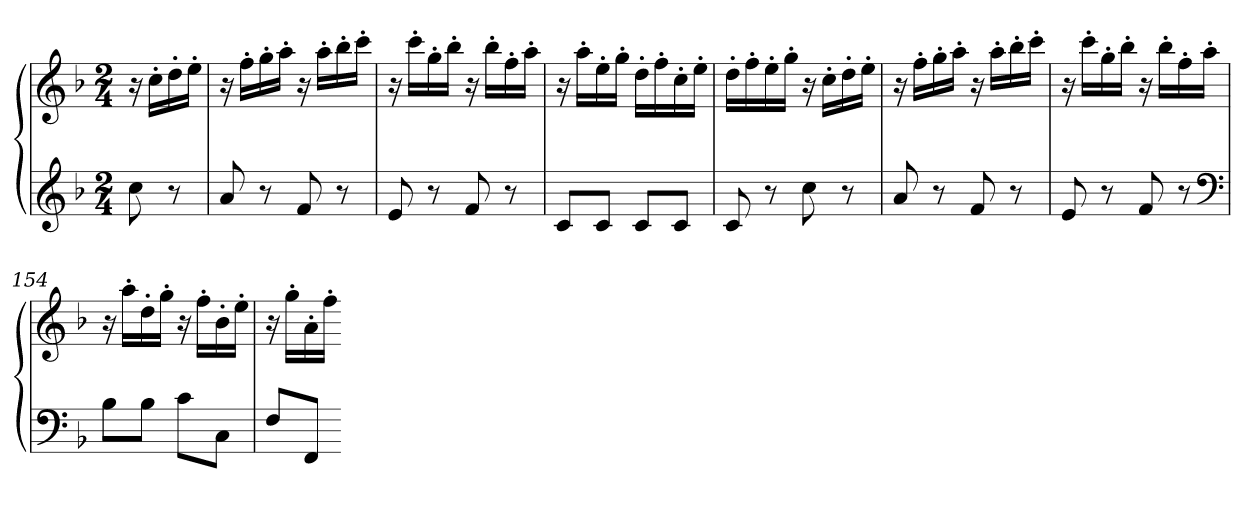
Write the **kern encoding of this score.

**kern	**kern
*part1	*part1
*staff2	*staff1
*clefG2	*clefG2
*k[b-]	*k[b-]
*F:	*F:
*M2/4	*M2/4
=	=
8cc	16r
.	16cc'LL
8r	16dd'
.	16ee'JJ
=148	=148
8a	16r
.	16ff'LL
8r	16gg'
.	16aa'JJ
8f	16r
.	16aa'LL
8r	16bb-'
.	16ccc'JJ
=149	=149
8e	16r
.	16ccc'LL
8r	16gg'
.	16bb-'JJ
8f	16r
.	16bb-'LL
8r	16ff'
.	16aa'JJ
=150	=150
8cL	16r
.	16aa'LL
8cJ	16ee'
.	16gg'JJ
8cL	16dd'LL
.	16ff'
8cJ	16cc'
.	16ee'JJ
=151	=151
8c	16dd'LL
.	16ff'
8r	16ee'
.	16gg'JJ
8cc	16r
.	16cc'LL
8r	16dd'
.	16ee'JJ
=152	=152
8a	16r
.	16ff'LL
8r	16gg'
.	16aa'JJ
8f	16r
.	16aa'LL
8r	16bb-'
.	16ccc'JJ
=153	=153
8e	16r
.	16ccc'LL
8r	16gg'
.	16bb-'JJ
8f	16r
.	16bb-'LL
8r	16ff'
.	16aa'JJ
*clefF4	*
=154	=154
8B-L	16r
.	16aa'LL
8B-J	16dd'
.	16gg'JJ
8cL	16r
.	16ff'LL
8CJ	16b-'
.	16ee'JJ
=155	=155
8FL	16r
.	16gg'LL
8FFJ	16a'
.	16ff'JJ
=-	=-
*-	*-
